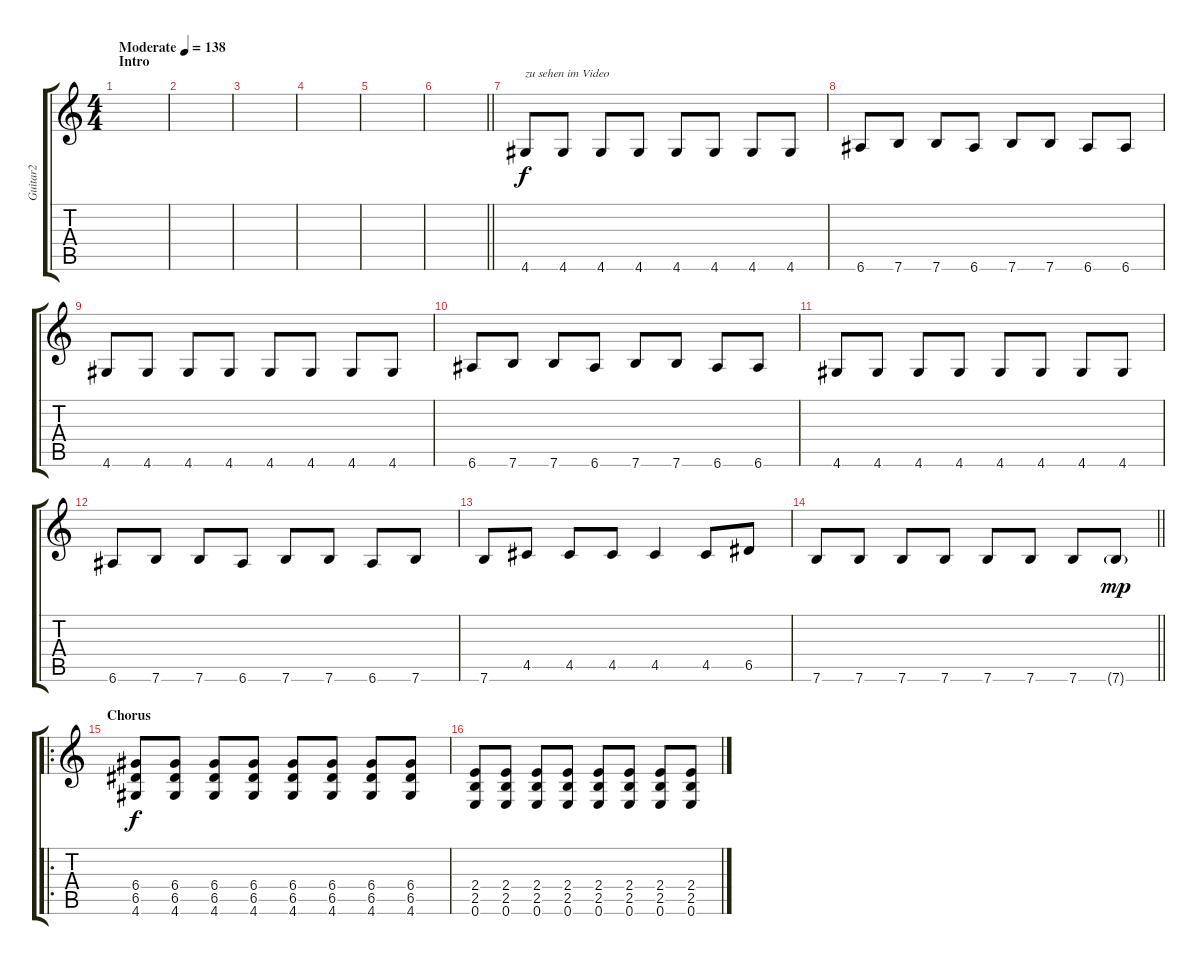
\track ("Guitar2" "Guitar2") {instrument electricguitarclean}
\staff {score tabs}
\tuning (E4 B3 G3 D3 A2 E2) {hide}
\ts (4 4)
\section ("" "Intro")
\tempo (138 "Moderate")
\clef g2
\ks c
|
|
|
|
|
\barLineRight lightlight
|
4.6.8{txt "zu sehen im Video"} 4.6.8 4.6.8 4.6.8 4.6.8 4.6.8 4.6.8 4.6.8 |
6.6.8 7.6.8 7.6.8 6.6.8 7.6.8 7.6.8 6.6.8 6.6.8 |
4.6.8 4.6.8 4.6.8 4.6.8 4.6.8 4.6.8 4.6.8 4.6.8 |
6.6.8 7.6.8 7.6.8 6.6.8 7.6.8 7.6.8 6.6.8 6.6.8 |
4.6.8 4.6.8 4.6.8 4.6.8 4.6.8 4.6.8 4.6.8 4.6.8 |
6.6.8 7.6.8 7.6.8 6.6.8 7.6.8 7.6.8 6.6.8 7.6.8 |
7.6.8 4.5.8 4.5.8 4.5.8 4.5.4 4.5.8 6.5.8 |
\barLineRight lightlight
7.6.8 7.6.8 7.6.8 7.6.8 7.6.8 7.6.8 7.6.8 7.6{g}.8{dy mp} |
\ro
\section ("" "Chorus")
(6.4 6.5 4.6).8{dy f instrument distortionguitar} (6.4 6.5 4.6).8 (6.4 6.5 4.6).8 (6.4 6.5 4.6).8 (6.4 6.5 4.6).8 (6.4 6.5 4.6).8 (6.4 6.5 4.6).8 (6.4 6.5 4.6).8 |
(2.4 2.5 0.6).8 (2.4 2.5 0.6).8 (2.4 2.5 0.6).8 (2.4 2.5 0.6).8 (2.4 2.5 0.6).8 (2.4 2.5 0.6).8 (2.4 2.5 0.6).8 (2.4 2.5 0.6).8
